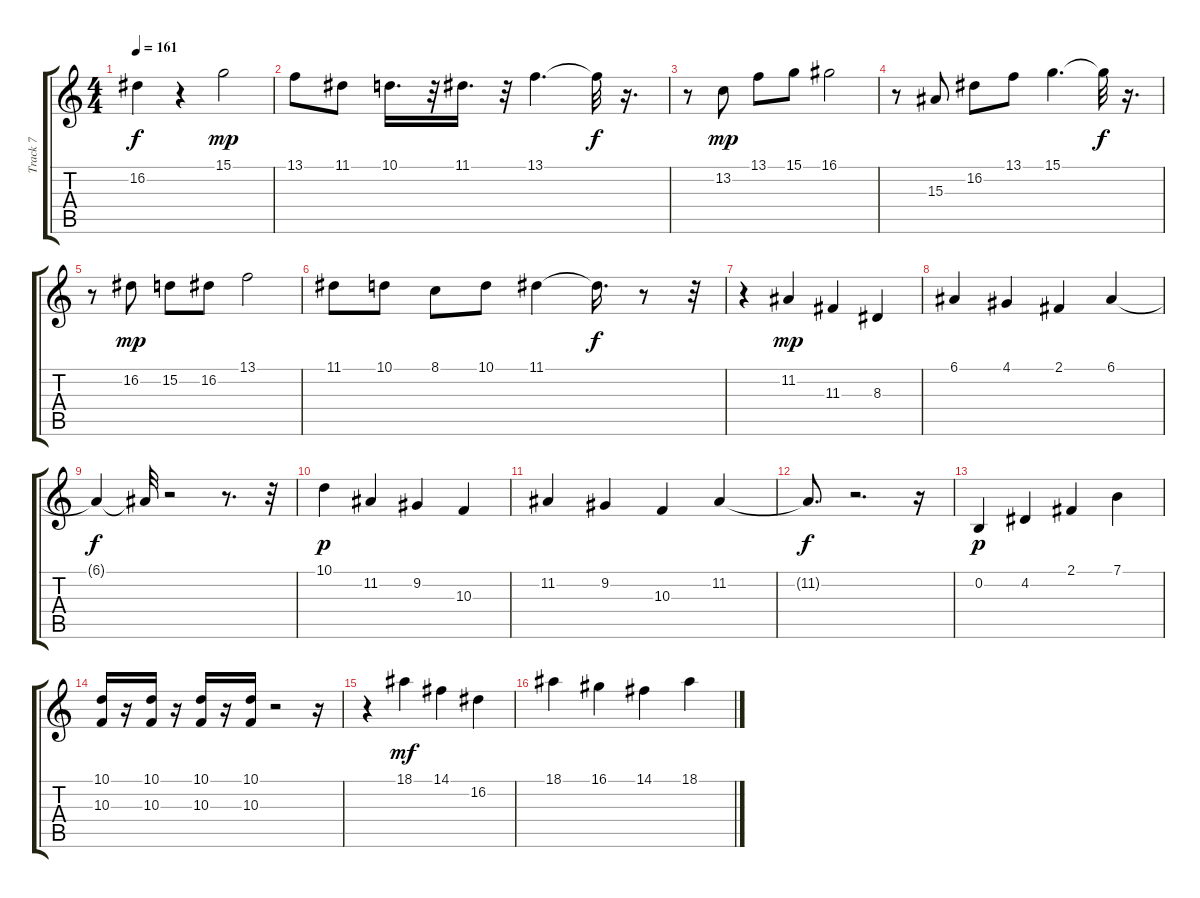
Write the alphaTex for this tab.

\track ("Track 7" "Track 7") {instrument stringensemble1}
\staff {score tabs}
\tuning (E4 B3 G3 D3 A2 E2) {hide}
\ts (4 4)
\tempo 161
\clef g2
\ks c
16.2{t}.4{dy f} r.4 15.1.2{dy mp} |
13.1.8 11.1.8 10.1.16{d} r.32 11.1.16{d} r.32 13.1.4{d} 13.1{t}.32{dy f} r.16{d} |
r.8 13.2.8{dy mp} 13.1.8 15.1.8 16.1.2 |
r.8 15.3.8 16.2.8 13.1.8 15.1.4{d} 15.1{t}.32{dy f} r.16{d} |
r.8 16.2.8{dy mp} 15.2.8 16.2.8 13.1.2 |
11.1.8 10.1.8 8.1.8 10.1.8 11.1.4 11.1{t}.16{d dy f} r.8 r.32 |
r.4 11.2.4{dy mp} 11.3.4 8.3.4 |
6.1.4 4.1.4 2.1.4 6.1.4 |
6.1{t}.4{dy f} 6.1{t}.32 r.2 r.8{d} r.32 |
10.1.4{dy p} 11.2.4 9.2.4 10.3.4 |
11.2.4 9.2.4 10.3.4 11.2.4 |
11.2{t}.8{d dy f} r.2{d} r.16 |
0.2.4{dy p} 4.2.4 2.1.4 7.1.4 |
(10.1 10.3).16 r.16 (10.1 10.3).16 r.16 (10.1 10.3).16 r.16 (10.1 10.3).16 r.2 r.16 |
r.4 18.1.4{dy mf} 14.1.4 16.2.4 |
18.1.4 16.1.4 14.1.4 18.1.4
